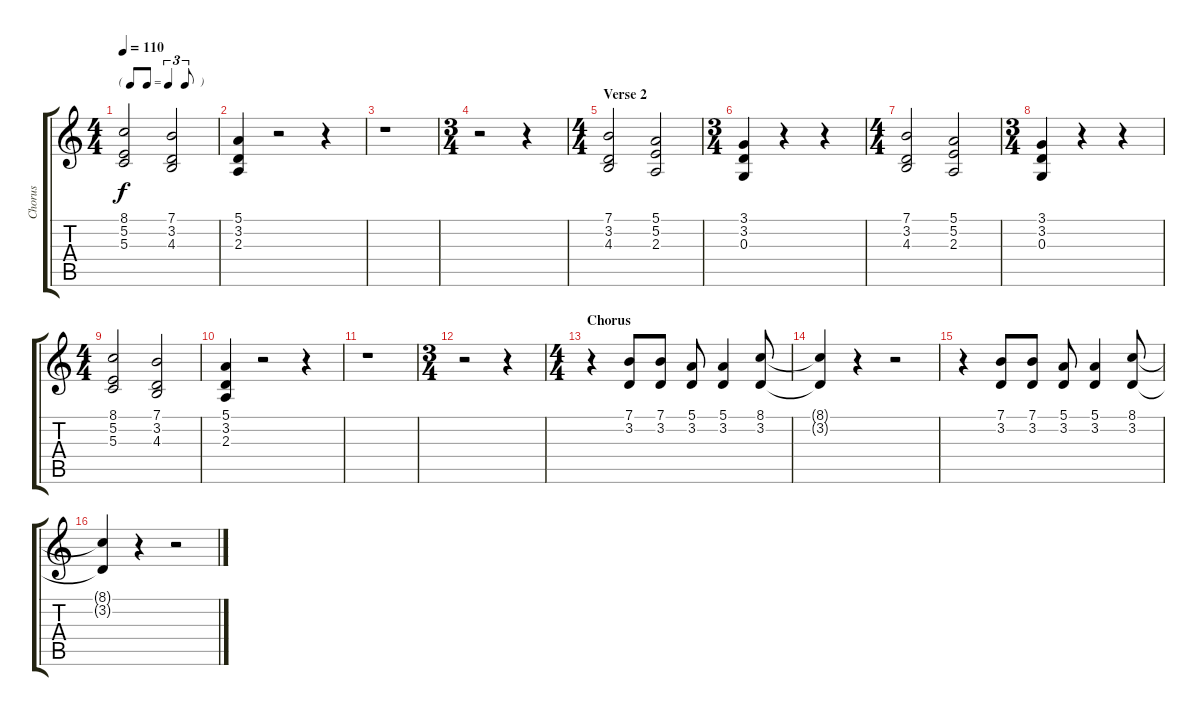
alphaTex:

\track ("Chorus" "Chorus") {instrument choiraahs}
\staff {score tabs}
\tuning (E4 B3 G3 D3 A2 E2) {hide}
\ts (4 4)
\tf triplet8th
\tempo 110
\clef g2
\ks c
(8.1 5.2 5.3).2{dy f} (7.1 3.2 4.3).2 |
(5.1 3.2 2.3).4 r.2 r.4 |
r.1 |
\ts (3 4)
r.2 r.4 |
\ts (4 4)
\section ("" "Verse 2")
(7.1 3.2 4.3).2 (5.1 5.2 2.3).2 |
\ts (3 4)
(3.1 3.2 0.3).4 r.4 r.4 |
\ts (4 4)
(7.1 3.2 4.3).2 (5.1 5.2 2.3).2 |
\ts (3 4)
(3.1 3.2 0.3).4 r.4 r.4 |
\ts (4 4)
(8.1 5.2 5.3).2 (7.1 3.2 4.3).2 |
(5.1 3.2 2.3).4 r.2 r.4 |
r.1 |
\ts (3 4)
r.2 r.4 |
\ts (4 4)
\section ("" "Chorus")
r.4{volume 12 instrument altosax} (7.1 3.2).8 (7.1 3.2).8 (5.1 3.2).8 (5.1 3.2).4 (8.1 3.2).8 |
(8.1{t} 3.2{t}).4 r.4 r.2 |
r.4 (7.1 3.2).8 (7.1 3.2).8 (5.1 3.2).8 (5.1 3.2).4 (8.1 3.2).8 |
(8.1{t} 3.2{t}).4 r.4 r.2
